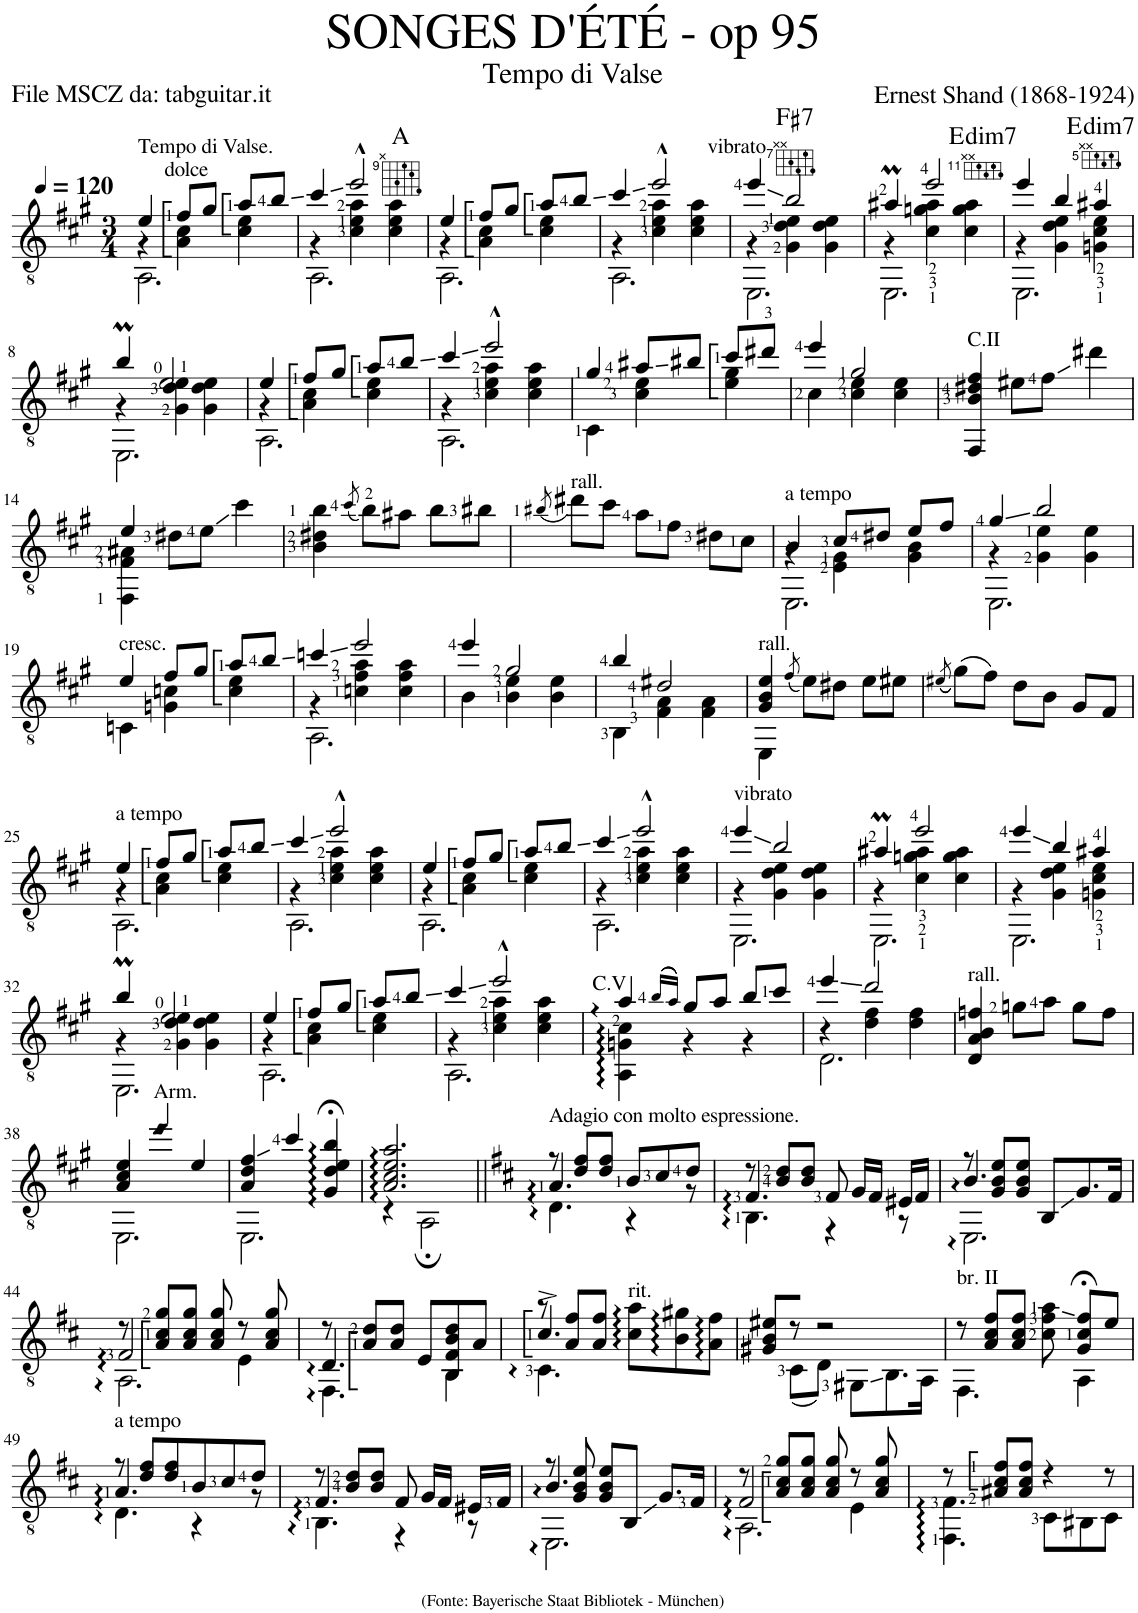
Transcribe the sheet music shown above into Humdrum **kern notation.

**kern	**harte
*part1	*part1
*staff1	*
*I"Guitar	*
*I'Guit.	*
*clefGv2	*
*k[f#c#g#]	*
*M3/4	*
*MM120	*
=1	=1
*^	*
*	*^	*
!LO:TX:a:t=Tempo di Valse.	!	!	!
!LO:TX:a:t=dolce	!	!	!
4e/	4r	2.AA\	.
8f#/L	4A\ 4c#\	.	.
8g#/J	.	.	.
8a/L	4c#\ 4e\	.	.
8b/J	.	.	.
=2	=2	=2	=2
4cc#/	4r	2.AA\	.
2ee^^/	4c#\ 4e\ 4a\	.	A:maj
.	4c#\ 4e\ 4a\	.	.
=3	=3	=3	=3
4e/	4r	2.AA\	.
8f#/L	4A\ 4c#\	.	.
8g#/J	.	.	.
8a/L	4c#\ 4e\	.	.
8b/J	.	.	.
=4	=4	=4	=4
4cc#/	4r	2.AA\	.
2ee^^/	4c#\ 4e\ 4a\	.	.
.	4c#\ 4e\ 4a\	.	.
=5	=5	=5	=5
!LO:TX:a:t=vibrato	!	!	!
4ee/	4r	2.EE\	.
!	!	!	!LO:H:kt=7
2b/	4G#\ 4d\ 4e\	.	F#:7
.	4G#\ 4d\ 4e\	.	.
=6	=6	=6	=6
4a#Xm/	4r	2.EE\	.
2ee/	4c#\ 4gn\ 4a#\	.	.
!	!	!	!LO:H:kt=dim7
.	4c#\ 4g\ 4a#\	.	E:dim7
=7	=7	=7	=7
4ee/	4r	2.EE\	.
4b/	4G#\ 4d\ 4e\	.	.
!	!	!	!LO:H:kt=dim7
4a#X/	4Gn\ 4c#\ 4e\	.	E:dim7
!!LO:LB:g=z	!!	!!
=8	=8	=8	=8
4bM/	4r	2.EE\	.
2e/	4G#\ 4d\ 4e\	.	.
.	4G#\ 4d\ 4e\	.	.
=9	=9	=9	=9
4e/	4r	2.AA\	.
8f#/L	4A\ 4c#\	.	.
8g#/J	.	.	.
8a/L	4c#\ 4e\	.	.
8b/J	.	.	.
=10	=10	=10	=10
4cc#/	4r	2.AA\	.
2ee^^/	4c#\ 4e\ 4a\	.	.
.	4c#\ 4e\ 4a\	.	.
*	*v	*v	*
=11	=11	=11
4g#/	4C#\	.
8a#X/L	4c#\ 4e\	.
8b#X/J	.	.
8cc#/L	4e\ 4g#\	.
8dd#X/J	.	.
=12	=12	=12
4ee/	4c#\	.
2g#/	4c#\ 4e\	.
.	4c#\ 4e\	.
=13	=13	=13
!LO:TX:a:t=C.II	!	!
*v	*v	*
4FF#/ 4B/ 4d#X/ 4f#/	.
8e#X\L	.
8f#\J	.
4dd#X\	.
!!LO:LB:g=z
=14	=14
*^	*
4e/	4FF#\ 4F#\ 4A#X\	.
8d#X\L	2ryy	.
8e\J	.	.
4cc#\	.	.
*v	*v	*
=15	=15
4B\ 4d#X\ 4b\	.
(8qcc#/	.
8b\L)	.
8a#X\J	.
8b\L	.
8b#X\J	.
=16	=16
(8qb#X/	.
!LO:TX:a:t=rall.	!
8dd#X\L)	.
8cc#\J	.
8a\L	.
8f#\J	.
8d#X\L	.
8c#\J	.
=17	=17
*^	*
*	*^	*
!LO:TX:a:t=a tempo	!	!	!
4B/	4r	2.EE\	.
8c#/L	4E\ 4G#\	.	.
8d#X/J	.	.	.
8e/L	4G#\ 4B\	.	.
8f#/J	.	.	.
=18	=18	=18	=18
4g#/	4r	2.EE\	.
2b/	4G#\ 4e\	.	.
.	4G#\ 4e\	.	.
*	*v	*v	*
!!LO:LB:g=z
=19	=19	=19
!LO:TX:a:t=cresc.	!	!
4e/	4Cn\	.
8f#/L	4Gn\ 4cn\	.
8g#/J	.	.
8a/L	4c\ 4e\	.
8b/J	.	.
=20	=20	=20
*	*^	*
4ccn/	4r	2.AA\	.
2ee/	4cn\ 4f#\ 4a\	.	.
.	4c\ 4f#\ 4a\	.	.
*	*v	*v	*
=21	=21	=21
4ee/	4B\	.
2g#/	4B\ 4e\	.
.	4B\ 4e\	.
=22	=22	=22
4b/	4BB\	.
2d#X/	4F#\ 4A\	.
.	4F#\ 4A\	.
=23	=23	=23
!LO:TX:a:t=rall.	!	!
4G#/ 4B/ 4e/	4EE\	.
(8qf#/	.	.
8e\L)	2ryy	.
8d#X\J	.	.
8e\L	.	.
8e#X\J	.	.
*v	*v	*
=24	=24
((8qe#X/	.
(8g#\L))	.
8f#\J)	.
8d\L	.
8B\J	.
8G#/L	.
8F#/J	.
!!LO:LB:g=z
=25	=25
*^	*
*	*^	*
!LO:TX:a:t=a tempo	!	!	!
4e/	4r	2.AA\	.
8f#/L	4A\ 4c#\	.	.
8g#/J	.	.	.
8a/L	4c#\ 4e\	.	.
8b/J	.	.	.
=26	=26	=26	=26
4cc#/	4r	2.AA\	.
2ee^^/	4c#\ 4e\ 4a\	.	.
.	4c#\ 4e\ 4a\	.	.
=27	=27	=27	=27
4e/	4r	2.AA\	.
8f#/L	4A\ 4c#\	.	.
8g#/J	.	.	.
8a/L	4c#\ 4e\	.	.
8b/J	.	.	.
=28	=28	=28	=28
4cc#/	4r	2.AA\	.
2ee^^/	4c#\ 4e\ 4a\	.	.
.	4c#\ 4e\ 4a\	.	.
=29	=29	=29	=29
!LO:TX:a:t=vibrato	!	!	!
4ee/	4r	2.EE\	.
2b/	4G#\ 4d\ 4e\	.	.
.	4G#\ 4d\ 4e\	.	.
=30	=30	=30	=30
4a#Xm/	4r	2.EE\	.
2ee/	4c#\ 4gn\ 4a#\	.	.
.	4c#\ 4g\ 4a#\	.	.
=31	=31	=31	=31
4ee/	4r	2.EE\	.
4b/	4G#\ 4d\ 4e\	.	.
4a#X/	4Gn\ 4c#\ 4e\	.	.
!!LO:LB:g=z	!!	!!
=32	=32	=32	=32
4bM/	4r	2.EE\	.
2e/	4G#\ 4d\ 4e\	.	.
.	4G#\ 4d\ 4e\	.	.
=33	=33	=33	=33
4e/	4r	2.AA\	.
8f#/L	4A\ 4c#\	.	.
8g#/J	.	.	.
8a/L	4c#\ 4e\	.	.
8b/J	.	.	.
=34	=34	=34	=34
4cc#/	4r	2.AA\	.
2ee^^/	4c#\ 4e\ 4a\	.	.
.	4c#\ 4e\ 4a\	.	.
*	*v	*v	*
=35	=35	=35
!LO:TX:a:t=C.V	!	!
4a/	4AA\ 4Gn\ 4c#\	.
((16qb/LL	.	.
16qa/JJ))	.	.
8g#/L	4r	.
8a/J	.	.
8b/L	4r	.
8cc#/J	.	.
=36	=36	=36
*	*^	*
4ee/	4r	2.D\	.
2dd/	4d\ 4f#\	.	.
.	4d\ 4f#\	.	.
*	*v	*v	*
=37	=37	=37
!LO:TX:a:t=rall.	!	!
*v	*v	*
4D/ 4A/ 4B/ 4fn/	.
8gn\L	.
8a\J	.
8g\L	.
8f\J	.
!!LO:LB:g=z
=38	=38
*^	*
4A/ 4c#/ 4e/	2.EE\	.
!LO:TX:a:t=Arm.	!	!
!LO:N:head=diamond	!	!
4ee/	.	.
4e/	.	.
=39	=39	=39
4A/ 4d/ 4f#/	2.EE\	.
4cc#/	.	.
4G#/;< 4d/;< 4e/;< 4b/;<	.	.
=40	=40	=40
2.A/ 2.c#/ 2.e/ 2.a/	4r	.
.	2AA;\	.
*v	*v	*
=41||	=41||
*k[f#c#]	*
*^	*
*	*^	*
!LO:TX:a:t=Adagio con molto espressione.	!	!	!
8r	4.A/	4.D\	.
8d/ 8f#/L	.	.	.
8d/ 8f#/J	.	.	.
8B/L	4.ryy	4r	.
8c#/	.	.	.
8d/J	.	8r	.
=42	=42	=42	=42
8r	4.F#/	4.BB\	.
8B/ 8d/L	.	.	.
8B/ 8d/J	.	.	.
8F#/	4.ryy	4r	.
16G/LL	.	.	.
16F#/JJ	.	.	.
16E#X/LL	.	8r	.
16F#/JJ	.	.	.
=43	=43	=43	=43
8r	2.EE\	4.B/	.
8G/ 8B/ 8e/L	.	.	.
8G/ 8B/ 8e/J	.	.	.
8BB/L	.	4.ryy	.
8.G/	.	.	.
16F#/Jk	.	.	.
!!LO:LB:g=z	!!	!!
=44	=44	=44	=44
8r	2F#/	2.AA\	.
8A/ 8c#/ 8g/L	.	.	.
8A/ 8c#/ 8g/J	.	.	.
8A/ 8c#/ 8g/	.	.	.
8r	4E\	.	.
8A/ 8c#/ 8g/	.	.	.
=45	=45	=45	=45
8r	4.FF#\	4.D/	.
8A/ 8d/L	.	.	.
8A/ 8d/J	.	.	.
8E/L	8ryy	4.ryy	.
8BB/ 8F#/ 8B/ 8d/	4BB\	.	.
8A/J	.	.	.
=46	=46	=46	=46
8r	4.C#\	4.c#^/	.
8A/ 8f#/L	.	.	.
8A/ 8f#/J	.	.	.
!LO:TX:a:t=rit.	!	!	!
8c#\ 8a\L	4.ryy	4.ryy	.
8B\ 8g#X\	.	.	.
8A\ 8f#\J	.	.	.
*	*v	*v	*
=47	=47	=47
8G#X/ 8B/ 8e#X/L	8ryy	.
8r	(8C#\L	.
2r	8D\J)	.
.	8GG#X\L	.
.	8.BB\	.
.	16AA\Jk	.
=48	=48	=48
!LO:TX:a:t=br. II	!	!
8r	4.FF#\	.
8A/ 8c#/ 8f#/L	.	.
8A/ 8c#/ 8f#/J	.	.
8c#\ 8f#\ 8a\	8ryy	.
8G/;< 8c#/;< 8f#/;<L	4AA\	.
8e/J	.	.
!!LO:LB:g=z	!!
=49	=49	=49
*	*^	*
!LO:TX:a:t=a tempo	!	!	!
8r	4.A/	4.D\	.
8d/ 8f#/L	.	.	.
8d/ 8f#/	.	.	.
8B/	4.ryy	4r	.
8c#/	.	.	.
8d/J	.	8r	.
=50	=50	=50	=50
8r	4.F#/	4.BB\	.
8B/ 8d/L	.	.	.
8B/ 8d/J	.	.	.
8F#/	4.ryy	4r	.
16G/LL	.	.	.
16F#/JJ	.	.	.
16E#X/LL	.	8r	.
16F#/JJ	.	.	.
=51	=51	=51	=51
8r	2.EE\	4.B/	.
8G/ 8B/ 8e/	.	.	.
8G/ 8B/ 8e/L	.	.	.
8BB/J	.	4.ryy	.
8.G/L	.	.	.
16F#/Jk	.	.	.
=52	=52	=52	=52
8r	2F#/	2.AA\	.
8A/ 8c#/ 8g/L	.	.	.
8A/ 8c#/ 8g/J	.	.	.
8A/ 8c#/ 8g/	.	.	.
8r	4E\	.	.
8A/ 8c#/ 8g/	.	.	.
*	*v	*v	*
=53	=53	=53
8r	4.FF#\ 4.F#\	.
8A#X/ 8c#/ 8f#/L	.	.
8A#/ 8c#/ 8f#/J	.	.
4r	8C#\L	.
.	8BB#X\	.
8r	8C#\J	.
*v	*v	*
=	=
*-	*-
